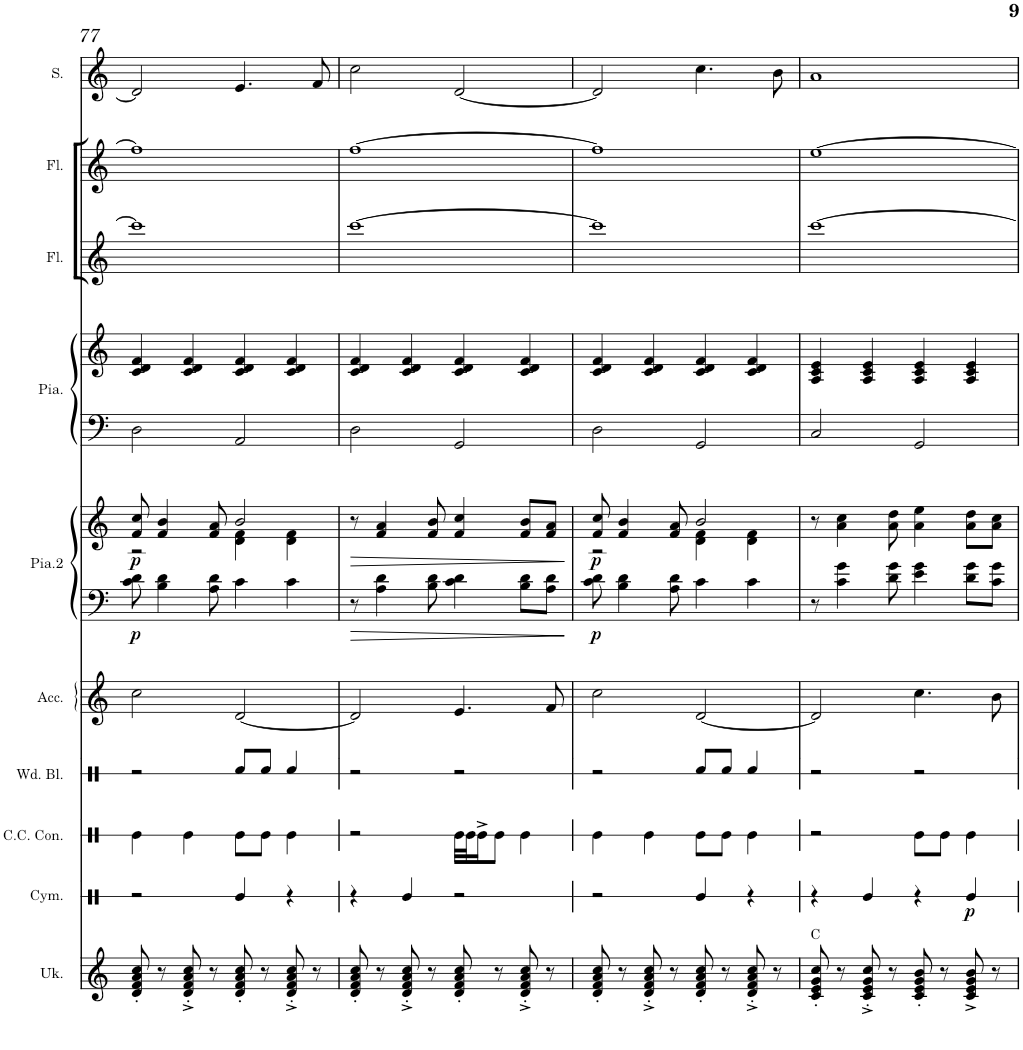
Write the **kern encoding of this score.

**kern	**harte	**kern	**kern	**kern	**dynam	**kern	**kern	**kern	**kern	**kern
*part7	*part7	*part6	*part5	*part5	*part5	*part4	*part4	*part3	*part2	*part1
*staff9	*	*staff8	*staff7	*staff6	*staff6/7	*staff5	*staff4	*staff3	*staff2	*staff1
*I"Ukulélé	*	*I"Accordéon	*I"Piano2	*	*	*I"Piano	*	*I"Flûte	*I"Flûte	*I"Soprano
*I'Uk.	*	*I'Acc.	*I'Pia.2	*	*	*I'Pia.	*	*I'Fl.	*I'Fl.	*I'S.
!!LO:PB:g=z
*clefG2	*	*clefG2	*clefF4	*clefG2	*	*clefF4	*clefG2	*clefG2	*clefG2	*clefG2
*k[]	*	*k[]	*k[]	*k[]	*	*k[]	*k[]	*k[]	*k[]	*k[]
*M2/2	*	*M2/2	*M2/2	*M2/2	*	*M2/2	*M2/2	*M2/2	*M2/2	*M2/2
*met(c|)	*	*met(c|)	*met(c|)	*met(c|)	*	*met(c|)	*met(c|)	*met(c|)	*met(c|)	*met(c|)
=77	=77	=77	=77	=77	=77	=77	=77	=77	=77	=77
*	*	*	*	*^	*	*	*^	*	*	*
!	!	!	!	!	!	!LO:DY:b=2	!	!	!	!	!	!
!	!	!	!	!	!	!LO:DY:n=1:b	!	!	!	!	!	!
8d/' 8f/' 8a/' 8cc/'	.	2cc\	8c\ 8d\	8f/ 8cc/	2r	p p	2D\	1ryy	4c/ 4d/ 4f/	1ccc]	1ff]	2d/]
8r	.	.	4B\ 4d\	4f/ 4b/	.	.	.	.	.	.	.	.
8d/'^ 8f/'^ 8a/'^ 8cc/'^	.	.	.	.	.	.	.	.	4c/ 4d/ 4f/	.	.	.
8r	.	.	8A\ 8d\	8f/ 8a/	.	.	.	.	.	.	.	.
8d/' 8f/' 8a/' 8cc/'	.	[2d/	4c\	2b/	4d\ 4f\	.	2AA/	.	4c/ 4d/ 4f/	.	.	4.e/
8r	.	.	.	.	.	.	.	.	.	.	.	.
8d/'^ 8f/'^ 8a/'^ 8cc/'^	.	.	4c\	.	4d\ 4f\	.	.	.	4c/ 4d/ 4f/	.	.	.
8r	.	.	.	.	.	.	.	.	.	.	.	8f/
*	*	*	*	*v	*v	*	*	*	*	*	*	*
=78	=78	=78	=78	=78	=78	=78	=78	=78	=78	=78	=78
!	!	!	!	!	!LO:HP:b	!	!	!	!	!	!
8d/' 8f/' 8a/' 8cc/'	.	2d/]	8r	8r	>	2D\	1ryy	4c/ 4d/ 4f/	[1ccc	[1ff	2cc\
8r	.	.	4A\ 4d\	4f/ 4a/	.	.	.	.	.	.	.
8d/'^ 8f/'^ 8a/'^ 8cc/'^	.	.	.	.	.	.	.	4c/ 4d/ 4f/	.	.	.
8r	.	.	8B\ 8d\	8f/ 8b/	.	.	.	.	.	.	.
8d/' 8f/' 8a/' 8cc/'	.	4.e/	4c\ 4d\	4f/ 4cc/	.	2GG/	.	4c/ 4d/ 4f/	.	.	[2d/
8r	.	.	.	.	.	.	.	.	.	.	.
8d/'^ 8f/'^ 8a/'^ 8cc/'^	.	.	8B\ 8d\L	8f/ 8b/L	.	.	.	4c/ 4d/ 4f/	.	.	.
8r	.	8f/	8A\ 8d\J	8f/ 8a/J	.	.	.	.	.	.	.
*	*	*	*	*	*	*	*v	*v	*	*	*
.	.	.	.	.	]	.	.	.	.	.
=79	=79	=79	=79	=79	=79	=79	=79	=79	=79	=79
*	*	*	*	*^	*	*	*^	*	*	*
!	!	!	!	!	!	!LO:DY:b=2	!	!	!	!	!	!
!	!	!	!	!	!	!LO:DY:n=1:b	!	!	!	!	!	!
8d/' 8f/' 8a/' 8cc/'	.	2cc\	8c\ 8d\	8f/ 8cc/	2r	p p	2D\	1ryy	4c/ 4d/ 4f/	1ccc]	1ff]	2d/]
8r	.	.	4B\ 4d\	4f/ 4b/	.	.	.	.	.	.	.	.
8d/'^ 8f/'^ 8a/'^ 8cc/'^	.	.	.	.	.	.	.	.	4c/ 4d/ 4f/	.	.	.
8r	.	.	8A\ 8d\	8f/ 8a/	.	.	.	.	.	.	.	.
8d/' 8f/' 8a/' 8cc/'	.	[2d/	4c\	2b/	4d\ 4f\	.	2GG/	.	4c/ 4d/ 4f/	.	.	4.cc\
8r	.	.	.	.	.	.	.	.	.	.	.	.
8d/'^ 8f/'^ 8a/'^ 8cc/'^	.	.	4c\	.	4d\ 4f\	.	.	.	4c/ 4d/ 4f/	.	.	.
8r	.	.	.	.	.	.	.	.	.	.	.	8b\
*	*	*	*	*v	*v	*	*	*	*	*	*	*
=80	=80	=80	=80	=80	=80	=80	=80	=80	=80	=80	=80
8c/' 8e/' 8g/' 8cc/'	C:maj	2d/]	8r	8r	.	2C/	1ryy	4A/ 4c/ 4e/	[1ccc	[1ee	1a
8r	.	.	4c\ 4g\	4a\ 4cc\	.	.	.	.	.	.	.
8c/'^ 8e/'^ 8g/'^ 8cc/'^	.	.	.	.	.	.	.	4A/ 4c/ 4e/	.	.	.
8r	.	.	8d\ 8g\	8a\ 8dd\	.	.	.	.	.	.	.
8c/' 8e/' 8g/' 8b/'	.	4.cc\	4e\ 4g\	4a\ 4ee\	.	2GG/	.	4A/ 4c/ 4e/	.	.	.
8r	.	.	.	.	.	.	.	.	.	.	.
8c/^ 8e/^ 8g/^ 8b/^	.	.	8d\ 8g\L	8a\ 8dd\L	.	.	.	4A/ 4c/ 4e/	.	.	.
8r	.	8b\	8c\ 8g\J	8a\ 8cc\J	.	.	.	.	.	.	.
*	*	*	*	*	*	*	*v	*v	*	*	*
=	=	=	=	=	=	=	=	=	=	=
*-	*-	*-	*-	*-	*-	*-	*-	*-	*-	*-
